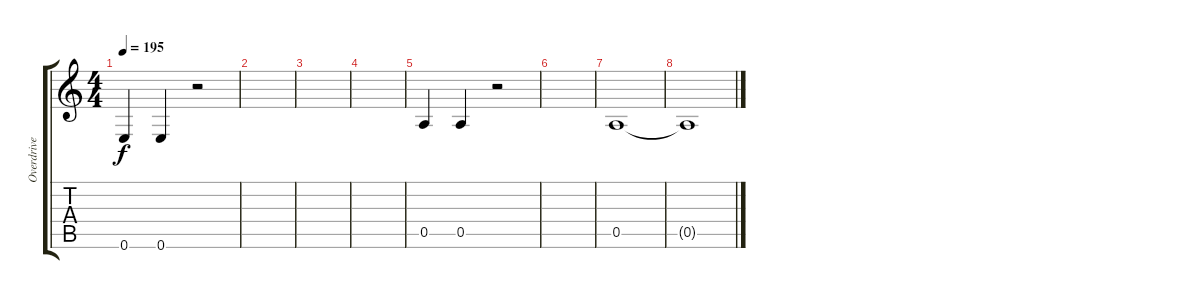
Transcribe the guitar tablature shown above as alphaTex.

\track ("Overdrive 3" "Overdrive ") {instrument overdrivenguitar}
\staff {score tabs}
\tuning (E4 B3 G3 D3 A2 E2) {hide}
\ts (4 4)
\tempo 195
\clef g2
\ks c
0.6.4{dy f} 0.6.4 r.2 |
|
|
|
0.5.4 0.5.4 r.2 |
|
0.5.1 |
0.5{t}.1
